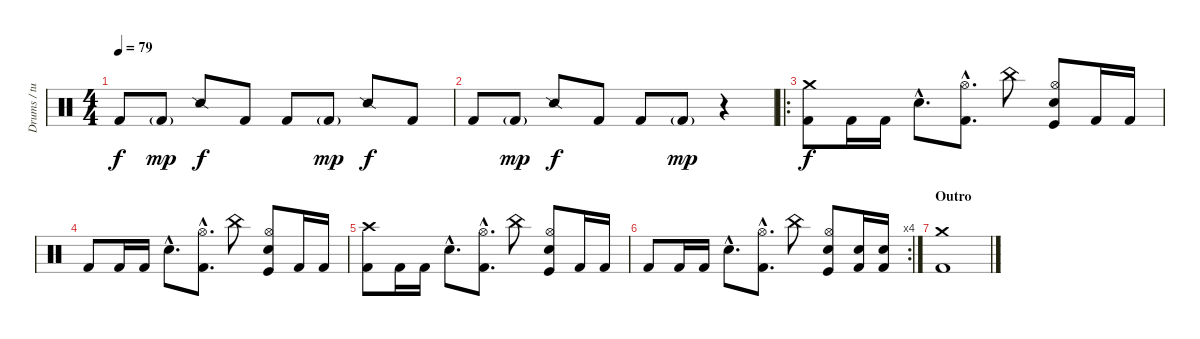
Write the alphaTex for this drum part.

\track ("Drums / turntables" "Drums / tu") {instrument percussion}
\staff {score}
\articulation defaults
\ts (4 4)
\tempo 79
\clef neutral
\ks c "Kick (hit) 2".8{dy f} "Kick (hit) 2"{g}.8{dy mp} "Snare (side stick) 2".8{dy f} "Kick (hit) 2".8 "Kick (hit) 2".8 "Kick (hit) 2"{g}.8{dy mp} "Snare (side stick) 2".8{dy f} "Kick (hit) 2".8
|
"Kick (hit) 2".8 "Kick (hit) 2"{g}.8{dy mp} "Snare (side stick) 2".8{dy f} "Kick (hit) 2".8 "Kick (hit) 2".8 "Kick (hit) 2"{g}.8{dy mp} r.4 |
\ro
("Crash medium (hit)" "Kick (hit) 2").8{dy f} "Kick (hit) 2".16 "Kick (hit) 2".16 "Snare (hit) 2"{hac}.8{d} ("Hi-Hat (open)"{hac} "Kick (hit) 2"{hac}).8{d} "China (hit)".8 ("Hi-Hat (open)" "Kick (hit)" "Snare (hit) 2").8 "Kick (hit) 2".16 "Kick (hit) 2".16 |
"Kick (hit) 2".8 "Kick (hit) 2".16 "Kick (hit) 2".16 "Snare (hit) 2"{hac}.8{d} ("Hi-Hat (open)"{hac} "Kick (hit) 2"{hac}).8{d} "China (hit)".8 ("Hi-Hat (open)" "Kick (hit)" "Snare (hit) 2").8 "Kick (hit) 2".16 "Kick (hit) 2".16 |
("Crash high (hit)" "Kick (hit) 2").8 "Kick (hit) 2".16 "Kick (hit) 2".16 "Snare (hit) 2"{hac}.8{d} ("Hi-Hat (open)"{hac} "Kick (hit) 2"{hac}).8{d} "China (hit)".8 ("Hi-Hat (open)" "Kick (hit)" "Snare (hit) 2").8 "Kick (hit) 2".16 "Kick (hit) 2".16 |
\rc 4 "Kick (hit) 2".8 "Kick (hit) 2".16 "Kick (hit) 2".16 "Snare (hit) 2"{hac}.8{d}
("Hi-Hat (open)"{hac} "Kick (hit) 2"{hac}).8{d} "China (hit)".8 ("Hi-Hat (open)" "Kick (hit)" "Snare (hit) 2").8 ("Snare (hit) 2" "Kick (hit) 2").16 ("Snare (hit) 2" "Kick (hit) 2").16 |
\section ("" "Outro")
("Crash medium (hit)" "Kick (hit) 2").1
